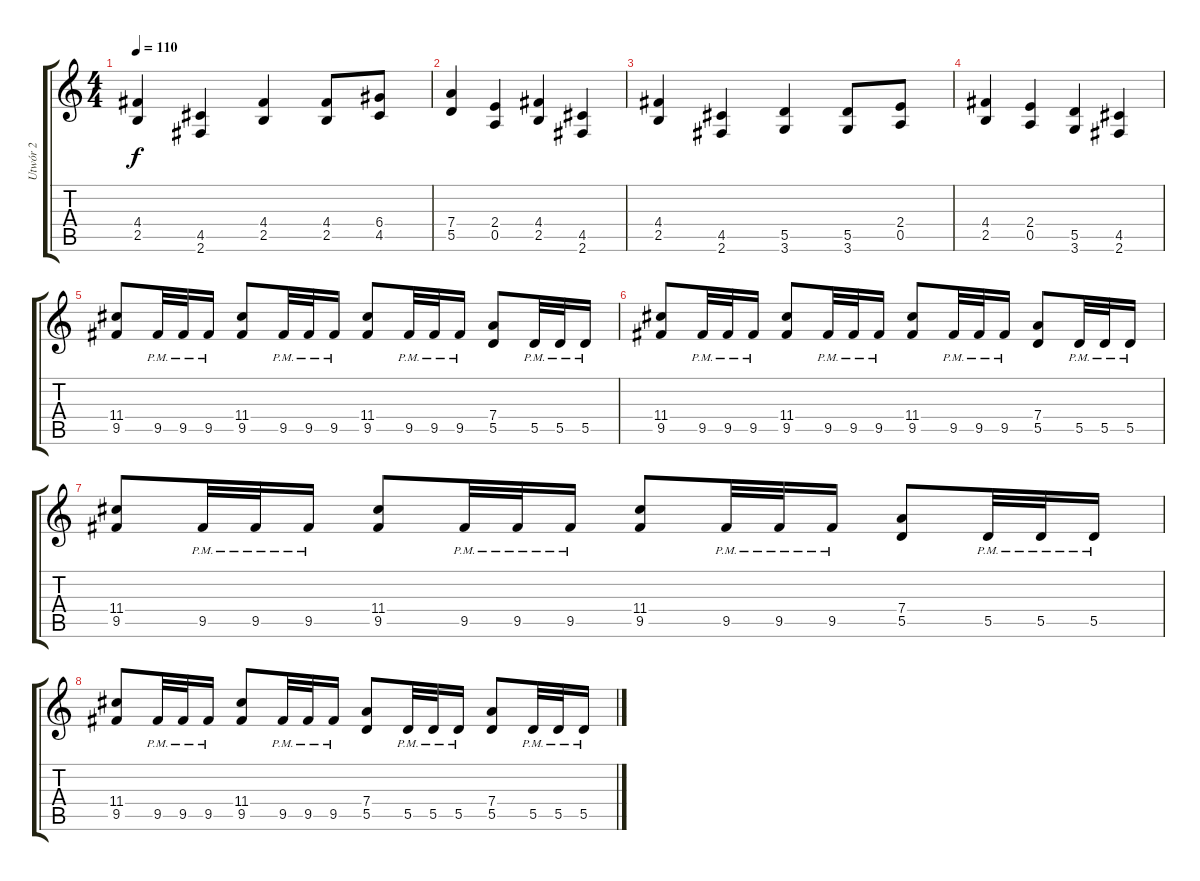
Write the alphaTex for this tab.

\track ("Utwór 2" "Utwór 2") {instrument acousticguitarsteel}
\staff {score tabs}
\tuning (E4 B3 G3 D3 A2 E2) {hide}
\ts (4 4)
\tempo 110
\clef g2
\ks c
(4.4 2.5).4{dy f} (4.5 2.6).4 (4.4 2.5).4 (4.4 2.5).8 (6.4 4.5).8 |
(7.4 5.5).4 (2.4 0.5).4 (4.4 2.5).4 (4.5 2.6).4 |
(4.4 2.5).4 (4.5 2.6).4 (5.5 3.6).4 (5.5 3.6).8 (2.4 0.5).8 |
(4.4 2.5).4 (2.4 0.5).4 (5.5 3.6).4 (4.5 2.6).4 |
(11.4 9.5).8 9.5{pm}.32 9.5{pm}.32 9.5{pm}.16 (11.4 9.5).8 9.5{pm}.32 9.5{pm}.32 9.5{pm}.16 (11.4 9.5).8 9.5{pm}.32 9.5{pm}.32 9.5{pm}.16 (7.4 5.5).8 5.5{pm}.32 5.5{pm}.32 5.5{pm}.16 |
(11.4 9.5).8 9.5{pm}.32 9.5{pm}.32 9.5{pm}.16 (11.4 9.5).8 9.5{pm}.32 9.5{pm}.32 9.5{pm}.16 (11.4 9.5).8 9.5{pm}.32 9.5{pm}.32 9.5{pm}.16 (7.4 5.5).8 5.5{pm}.32 5.5{pm}.32 5.5{pm}.16 |
(11.4 9.5).8 9.5{pm}.32 9.5{pm}.32 9.5{pm}.16 (11.4 9.5).8 9.5{pm}.32 9.5{pm}.32 9.5{pm}.16 (11.4 9.5).8 9.5{pm}.32 9.5{pm}.32 9.5{pm}.16 (7.4 5.5).8 5.5{pm}.32 5.5{pm}.32 5.5{pm}.16 |
(11.4 9.5).8 9.5{pm}.32 9.5{pm}.32 9.5{pm}.16 (11.4 9.5).8 9.5{pm}.32 9.5{pm}.32 9.5{pm}.16 (7.4 5.5).8 5.5{pm}.32 5.5{pm}.32 5.5{pm}.16 (7.4 5.5).8 5.5{pm}.32 5.5{pm}.32 5.5{pm}.16
